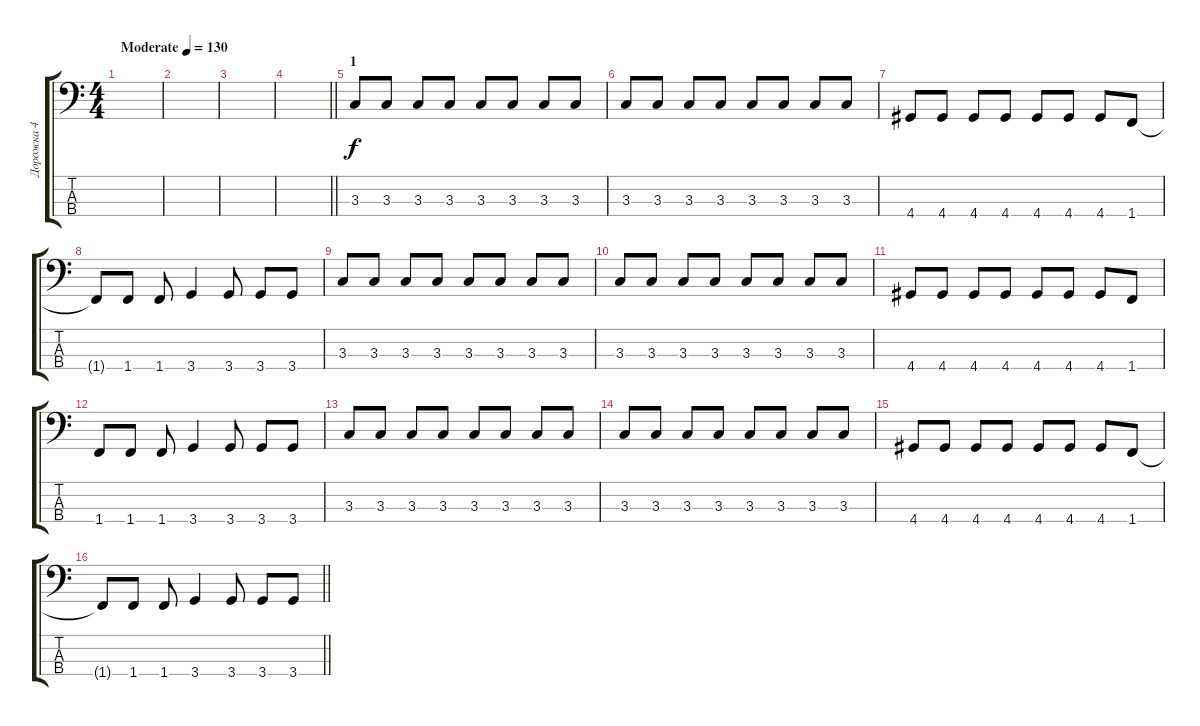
\track ("Дорожка 4" "Дорожка 4") {instrument electricbassfinger}
\staff {score tabs}
\tuning (G2 D2 A1 E1) {hide}
\ts (4 4)
\tempo (130 "Moderate")
\clef f4
\ks c
|
|
|
\barLineRight lightlight
|
\section ("" "1")
3.3.8 3.3.8 3.3.8 3.3.8 3.3.8 3.3.8 3.3.8 3.3.8 |
3.3.8 3.3.8 3.3.8 3.3.8 3.3.8 3.3.8 3.3.8 3.3.8 |
4.4.8 4.4.8 4.4.8 4.4.8 4.4.8 4.4.8 4.4.8 1.4.8 |
1.4{t}.8 1.4.8 1.4.8 3.4.4 3.4.8 3.4.8 3.4.8 |
3.3.8 3.3.8 3.3.8 3.3.8 3.3.8 3.3.8 3.3.8 3.3.8 |
3.3.8 3.3.8 3.3.8 3.3.8 3.3.8 3.3.8 3.3.8 3.3.8 |
4.4.8 4.4.8 4.4.8 4.4.8 4.4.8 4.4.8 4.4.8 1.4.8 |
1.4.8 1.4.8 1.4.8 3.4.4 3.4.8 3.4.8 3.4.8 |
3.3.8 3.3.8 3.3.8 3.3.8 3.3.8 3.3.8 3.3.8 3.3.8 |
3.3.8 3.3.8 3.3.8 3.3.8 3.3.8 3.3.8 3.3.8 3.3.8 |
4.4.8 4.4.8 4.4.8 4.4.8 4.4.8 4.4.8 4.4.8 1.4.8 |
\barLineRight lightlight
1.4{t}.8 1.4.8 1.4.8 3.4.4 3.4.8 3.4.8 3.4.8
